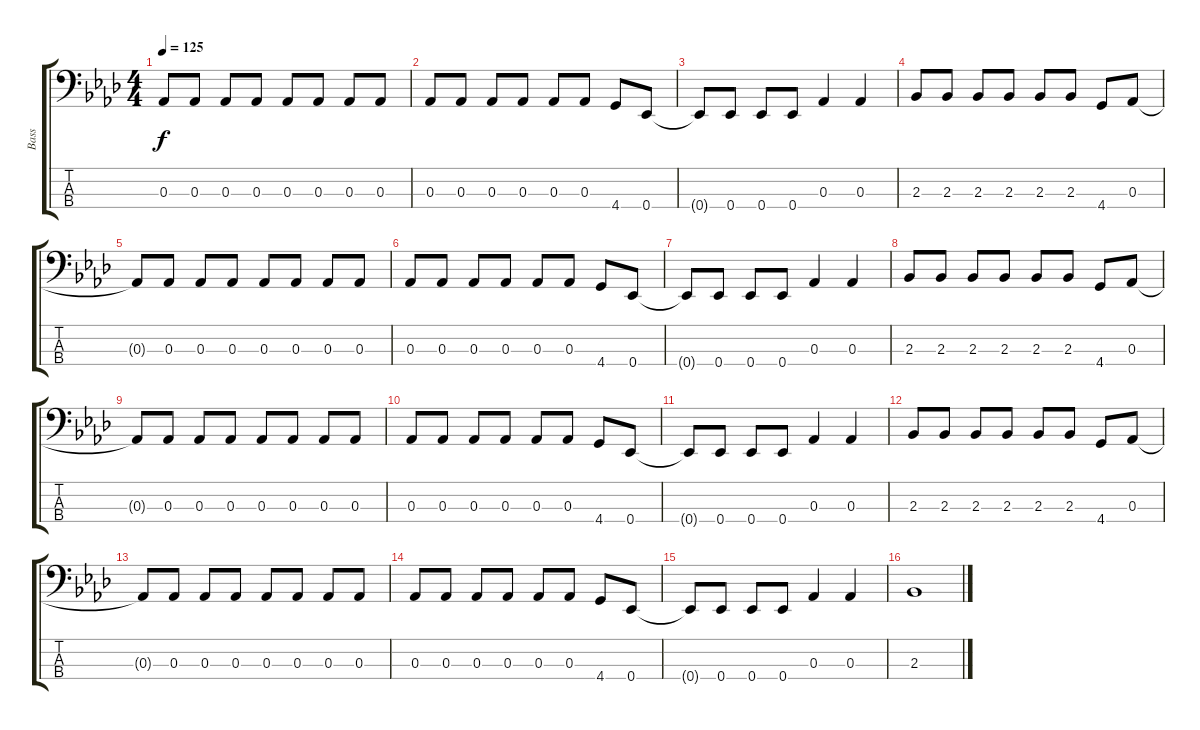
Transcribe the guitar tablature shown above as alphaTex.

\track ("Bass" "Bass") {instrument electricbassfinger}
\staff {score tabs}
\tuning (Gb2 Db2 Ab1 Eb1) {hide}
\ts (4 4)
\tempo 125
\clef f4
\ks fminor
0.3{t}.8{dy f} 0.3.8 0.3.8 0.3.8 0.3.8 0.3.8 0.3.8 0.3.8 |
0.3.8 0.3.8 0.3.8 0.3.8 0.3.8 0.3.8 4.4.8 0.4.8 |
0.4{t}.8 0.4.8 0.4.8 0.4.8 0.3.4 0.3.4 |
2.3.8 2.3.8 2.3.8 2.3.8 2.3.8 2.3.8 4.4.8 0.3.8 |
0.3{t}.8 0.3.8 0.3.8 0.3.8 0.3.8 0.3.8 0.3.8 0.3.8 |
0.3.8 0.3.8 0.3.8 0.3.8 0.3.8 0.3.8 4.4.8 0.4.8 |
0.4{t}.8 0.4.8 0.4.8 0.4.8 0.3.4 0.3.4 |
2.3.8 2.3.8 2.3.8 2.3.8 2.3.8 2.3.8 4.4.8 0.3.8 |
0.3{t}.8 0.3.8 0.3.8 0.3.8 0.3.8 0.3.8 0.3.8 0.3.8 |
0.3.8 0.3.8 0.3.8 0.3.8 0.3.8 0.3.8 4.4.8 0.4.8 |
0.4{t}.8 0.4.8 0.4.8 0.4.8 0.3.4 0.3.4 |
2.3.8 2.3.8 2.3.8 2.3.8 2.3.8 2.3.8 4.4.8 0.3.8 |
0.3{t}.8 0.3.8 0.3.8 0.3.8 0.3.8 0.3.8 0.3.8 0.3.8 |
0.3.8 0.3.8 0.3.8 0.3.8 0.3.8 0.3.8 4.4.8 0.4.8 |
0.4{t}.8 0.4.8 0.4.8 0.4.8 0.3.4 0.3.4 |
2.3.1{volume 0}
